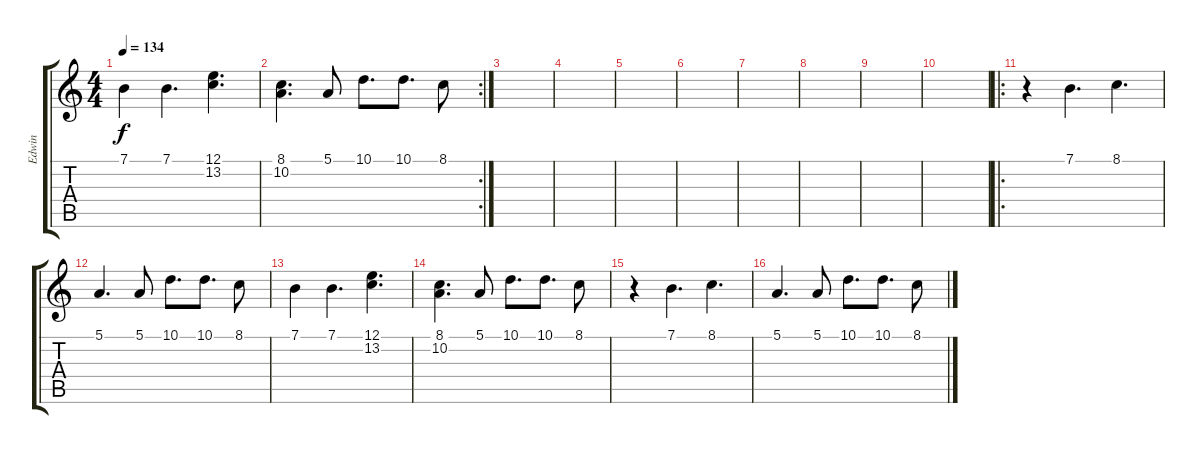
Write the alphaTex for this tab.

\track ("Edwin" "Edwin") {instrument shamisen}
\staff {score tabs}
\tuning (E4 B3 G3 D3 A2 E2) {hide}
\ts (4 4)
\tempo 134
\clef g2
\ks c
7.1.4{dy f} 7.1.4{d} (12.1 13.2).4{d} |
\rc 2
(8.1 10.2).4{d} 5.1.8 10.1.8{d} 10.1.8{d} 8.1.8 |
|
|
|
|
|
|
|
|
\ro
r.4 7.1.4{d} 8.1.4{d} |
5.1.4{d} 5.1.8 10.1.8{d} 10.1.8{d} 8.1.8 |
7.1.4 7.1.4{d} (12.1 13.2).4{d} |
(8.1 10.2).4{d} 5.1.8 10.1.8{d} 10.1.8{d} 8.1.8 |
r.4 7.1.4{d} 8.1.4{d} |
5.1.4{d} 5.1.8 10.1.8{d} 10.1.8{d} 8.1.8
